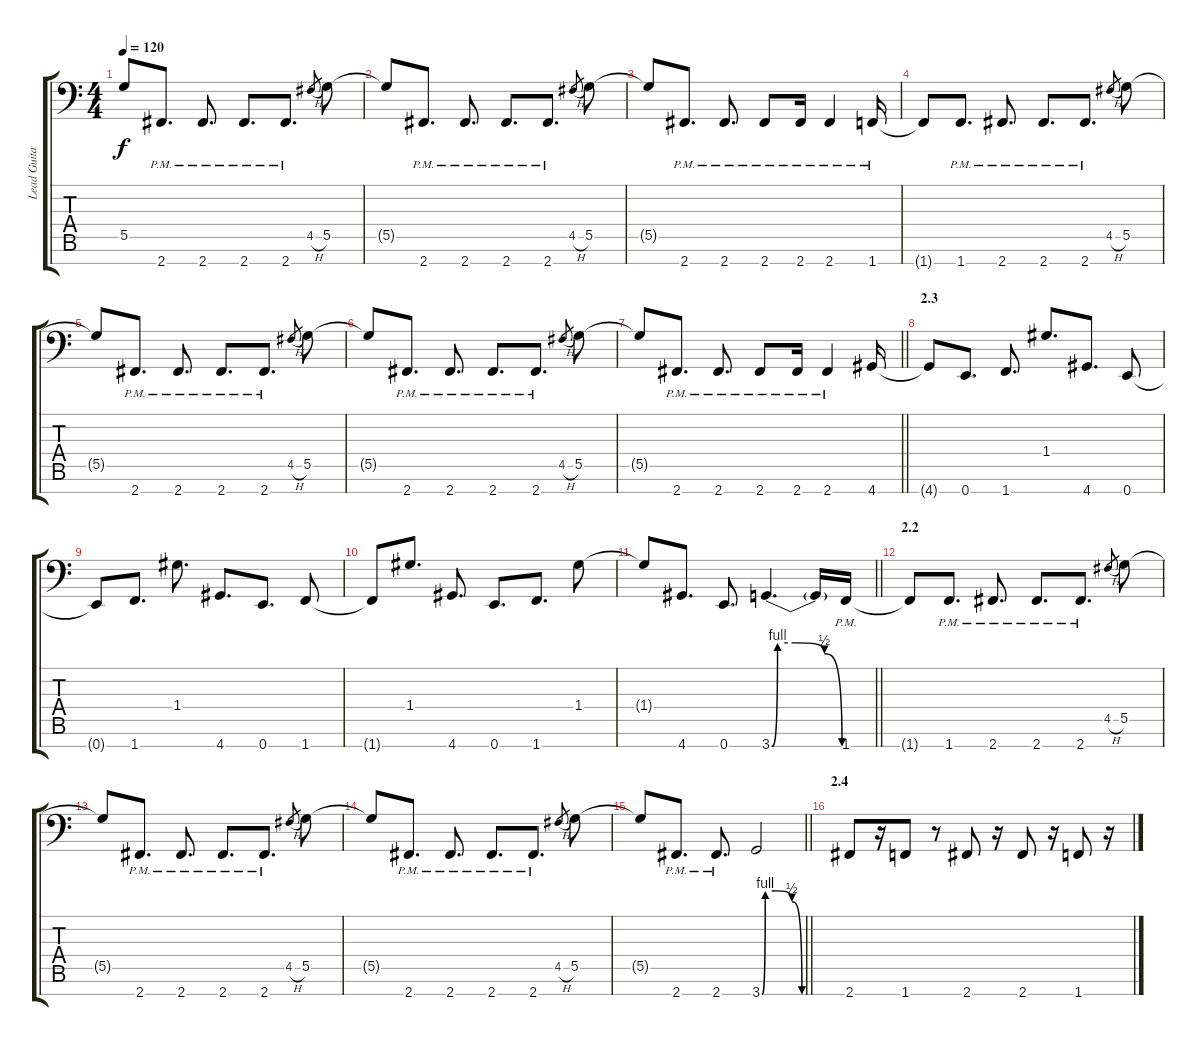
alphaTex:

\track ("Lead Guitar" "Lead Guita") {instrument distortionguitar}
\staff {score tabs}
\tuning (A3 F3 C3 G2 D2 A1 E1) {hide}
\ts (4 4)
\tempo 120
\clef f4
\ks c
5.5{t}.8{dy f} 2.7{pm}.8{d} 2.7{pm}.8{d} 2.7{pm}.8{d} 2.7{pm}.8{d} 4.5{h}.8{gr} 5.5.8 |
5.5{t}.8 2.7{pm}.8{d} 2.7{pm}.8{d} 2.7{pm}.8{d} 2.7{pm}.8{d} 4.5{h}.8{gr} 5.5.8 |
5.5{t}.8 2.7{pm}.8{d} 2.7{pm}.8{d} 2.7{pm}.8 2.7{pm}.16 2.7{pm}.4 1.7{pm}.16 |
1.7{t}.8 1.7{pm}.8{d} 2.7{pm}.8{d} 2.7{pm}.8{d} 2.7{pm}.8{d} 4.5{h}.8{gr} 5.5.8 |
5.5{t}.8 2.7{pm}.8{d} 2.7{pm}.8{d} 2.7{pm}.8{d} 2.7{pm}.8{d} 4.5{h}.8{gr} 5.5.8 |
5.5{t}.8 2.7{pm}.8{d} 2.7{pm}.8{d} 2.7{pm}.8{d} 2.7{pm}.8{d} 4.5{h}.8{gr} 5.5.8 |
\barLineRight lightlight
5.5{t}.8 2.7{pm}.8{d} 2.7{pm}.8{d} 2.7{pm}.8 2.7{pm}.16 2.7{pm}.4 4.7.16 |
\section ("" "2.3")
4.7{t}.8 0.7.8{d} 1.7.8{d} 1.4.8{d} 4.7.8{d} 0.7.8 |
0.7{t}.8 1.7.8{d} 1.4.8{d} 4.7.8{d} 0.7.8{d} 1.7.8 |
1.7{t}.8 1.4.8{d} 4.7.8{d} 0.7.8{d} 1.7.8{d} 1.4.8 |
\barLineRight lightlight
1.4{t}.8 4.7.8{d} 0.7.8{d} 3.7{be (custom 0 0 5 4 20 4 45 2 60 0)}.4{d} 3.7{t}.16 1.7{pm}.16 |
\section ("" "2.2")
1.7{t}.8 1.7{pm}.8{d} 2.7{pm}.8{d} 2.7{pm}.8{d} 2.7{pm}.8{d} 4.5{h}.8{gr} 5.5.8 |
5.5{t}.8 2.7{pm}.8{d} 2.7{pm}.8{d} 2.7{pm}.8{d} 2.7{pm}.8{d} 4.5{h}.8{gr} 5.5.8 |
5.5{t}.8 2.7{pm}.8{d} 2.7{pm}.8{d} 2.7{pm}.8{d} 2.7{pm}.8{d} 4.5{h}.8{gr} 5.5.8 |
\barLineRight lightlight
5.5{t}.8 2.7{pm}.8{d} 2.7{pm}.8{d} 3.7{be (custom 0 0 5 4 20 4 45 2 60 0)}.2 |
\section ("" "2.4")
2.7.8 r.16 1.7.8 r.8 2.7.8 r.16 2.7.8 r.16 1.7.8 r.16
